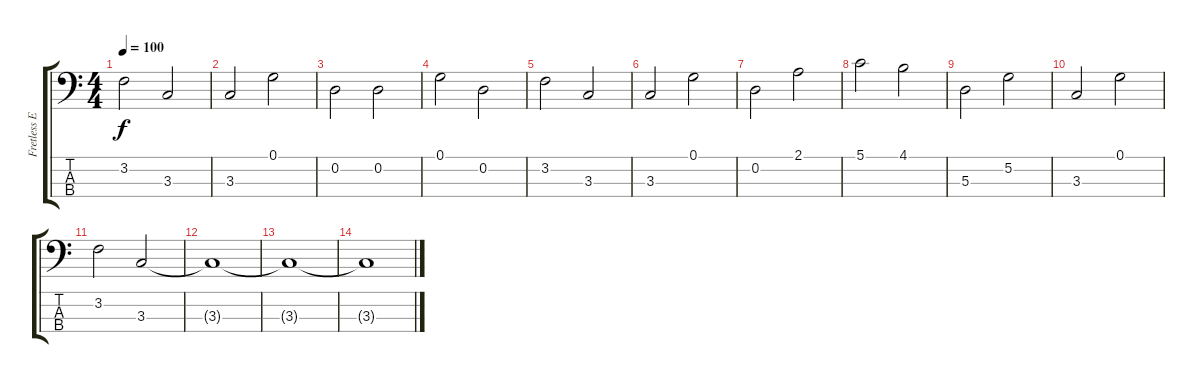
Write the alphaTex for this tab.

\track ("Fretless E. Bass" "Fretless E") {instrument fretlessbass}
\staff {score tabs}
\tuning (G2 D2 A1 E1) {hide}
\ts (4 4)
\tempo 100
\clef f4
\ks c
3.2.2{dy f} 3.3.2 |
3.3.2 0.1.2 |
0.2.2 0.2.2 |
0.1.2 0.2.2 |
3.2.2 3.3.2 |
3.3.2 0.1.2 |
0.2.2 2.1.2 |
5.1.2 4.1.2 |
5.3.2 5.2.2 |
3.3.2 0.1.2 |
3.2.2 3.3.2 |
3.3{t}.1 |
3.3{t}.1 |
3.3{t}.1
